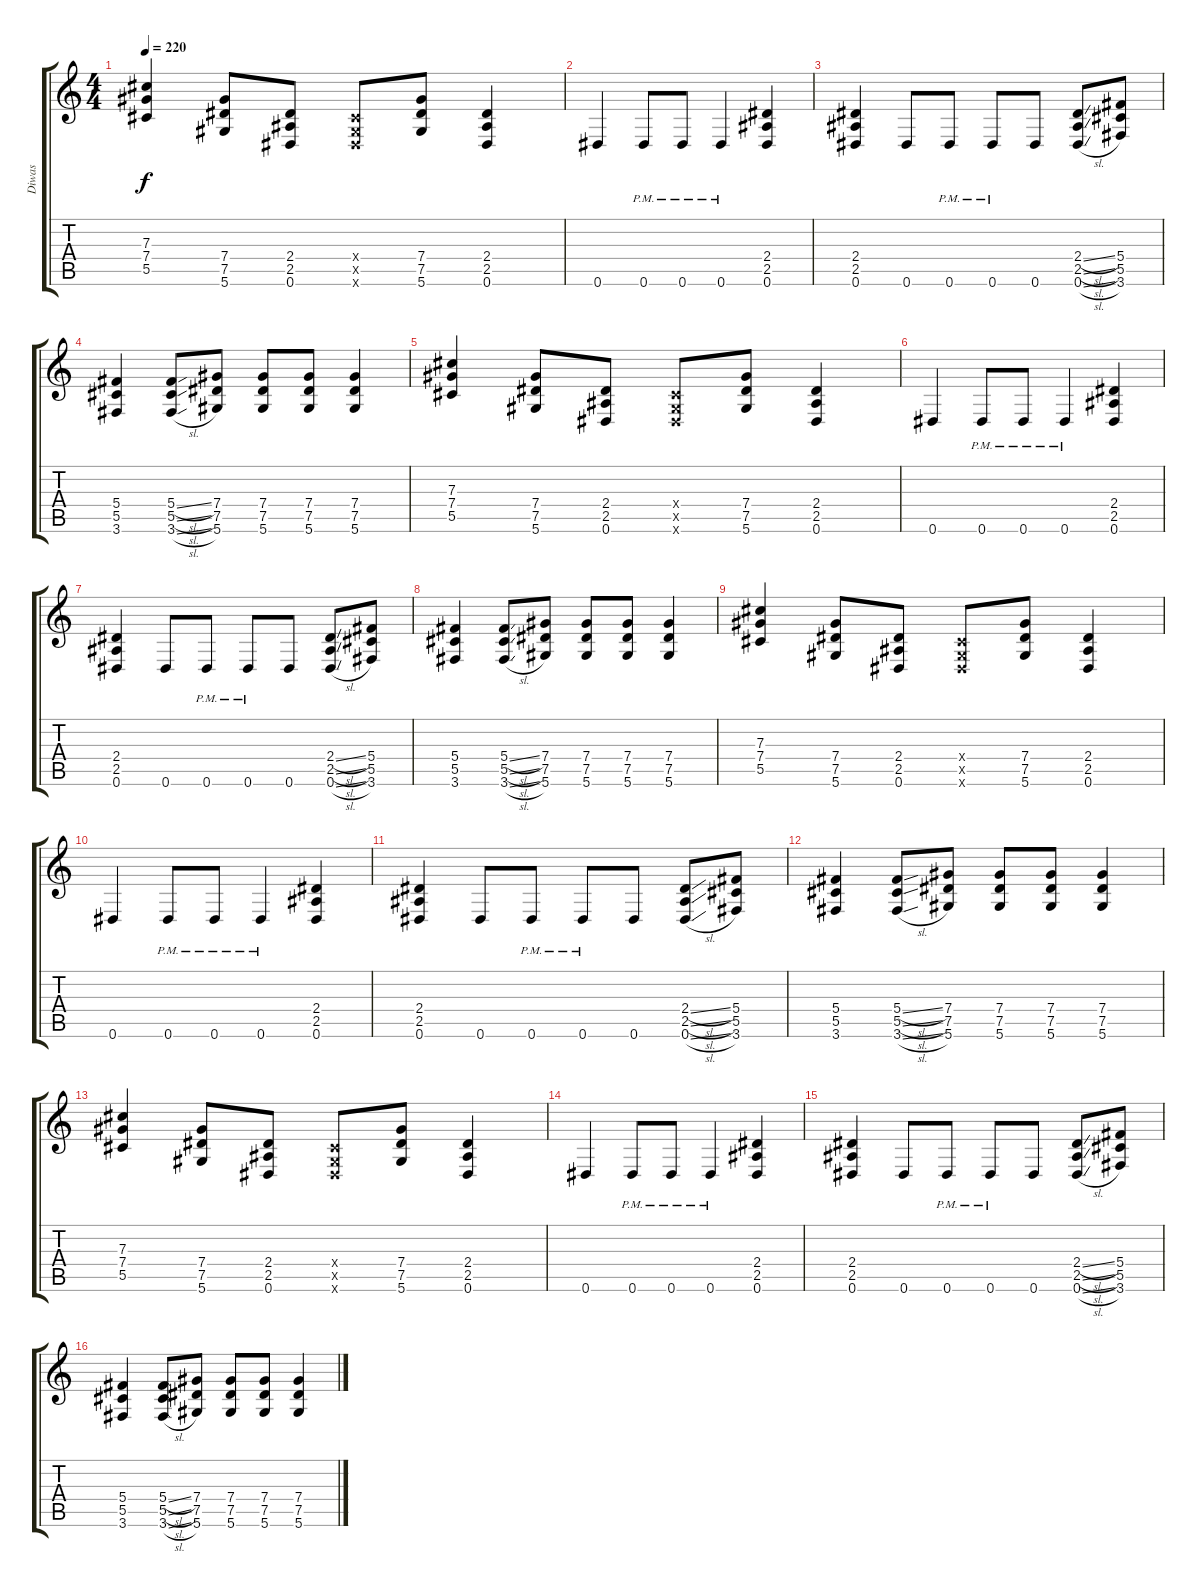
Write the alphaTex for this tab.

\track ("Diwas" "Diwas") {instrument overdrivenguitar}
\staff {score tabs}
\tuning (Eb4 Bb3 Gb3 Db3 Ab2 Eb2) {hide}
\ts (4 4)
\tempo 220
\clef g2
\ks c
(7.3 7.4 5.5).4{dy f} (7.4 7.5 5.6).8 (2.4 2.5 0.6).8 (0.4{x} 0.5{x} 0.6{x}).8 (7.4 7.5 5.6).8 (2.4 2.5 0.6).4 |
0.6.4 0.6{pm}.8 0.6{pm}.8 0.6{pm}.4 (2.4 2.5 0.6).4 |
(2.4 2.5 0.6).4 0.6.8 0.6{pm}.8 0.6{pm}.8 0.6.8 (2.4{sl} 2.5{sl} 0.6{sl}).8 (5.4 5.5 3.6).8 |
(5.4 5.5 3.6).4 (5.4{sl} 5.5{sl} 3.6{sl}).8 (7.4 7.5 5.6).8 (7.4 7.5 5.6).8 (7.4 7.5 5.6).8 (7.4 7.5 5.6).4 |
(7.3 7.4 5.5).4 (7.4 7.5 5.6).8 (2.4 2.5 0.6).8 (0.4{x} 0.5{x} 0.6{x}).8 (7.4 7.5 5.6).8 (2.4 2.5 0.6).4 |
0.6.4 0.6{pm}.8 0.6{pm}.8 0.6{pm}.4 (2.4 2.5 0.6).4 |
(2.4 2.5 0.6).4 0.6.8 0.6{pm}.8 0.6{pm}.8 0.6.8 (2.4{sl} 2.5{sl} 0.6{sl}).8 (5.4 5.5 3.6).8 |
(5.4 5.5 3.6).4 (5.4{sl} 5.5{sl} 3.6{sl}).8 (7.4 7.5 5.6).8 (7.4 7.5 5.6).8 (7.4 7.5 5.6).8 (7.4 7.5 5.6).4 |
(7.3 7.4 5.5).4 (7.4 7.5 5.6).8 (2.4 2.5 0.6).8 (0.4{x} 0.5{x} 0.6{x}).8 (7.4 7.5 5.6).8 (2.4 2.5 0.6).4 |
0.6.4 0.6{pm}.8 0.6{pm}.8 0.6{pm}.4 (2.4 2.5 0.6).4 |
(2.4 2.5 0.6).4 0.6.8 0.6{pm}.8 0.6{pm}.8 0.6.8 (2.4{sl} 2.5{sl} 0.6{sl}).8 (5.4 5.5 3.6).8 |
(5.4 5.5 3.6).4 (5.4{sl} 5.5{sl} 3.6{sl}).8 (7.4 7.5 5.6).8 (7.4 7.5 5.6).8 (7.4 7.5 5.6).8 (7.4 7.5 5.6).4 |
(7.3 7.4 5.5).4 (7.4 7.5 5.6).8 (2.4 2.5 0.6).8 (0.4{x} 0.5{x} 0.6{x}).8 (7.4 7.5 5.6).8 (2.4 2.5 0.6).4 |
0.6.4 0.6{pm}.8 0.6{pm}.8 0.6{pm}.4 (2.4 2.5 0.6).4 |
(2.4 2.5 0.6).4 0.6.8 0.6{pm}.8 0.6{pm}.8 0.6.8 (2.4{sl} 2.5{sl} 0.6{sl}).8 (5.4 5.5 3.6).8 |
(5.4 5.5 3.6).4 (5.4{sl} 5.5{sl} 3.6{sl}).8 (7.4 7.5 5.6).8 (7.4 7.5 5.6).8 (7.4 7.5 5.6).8 (7.4 7.5 5.6).4
